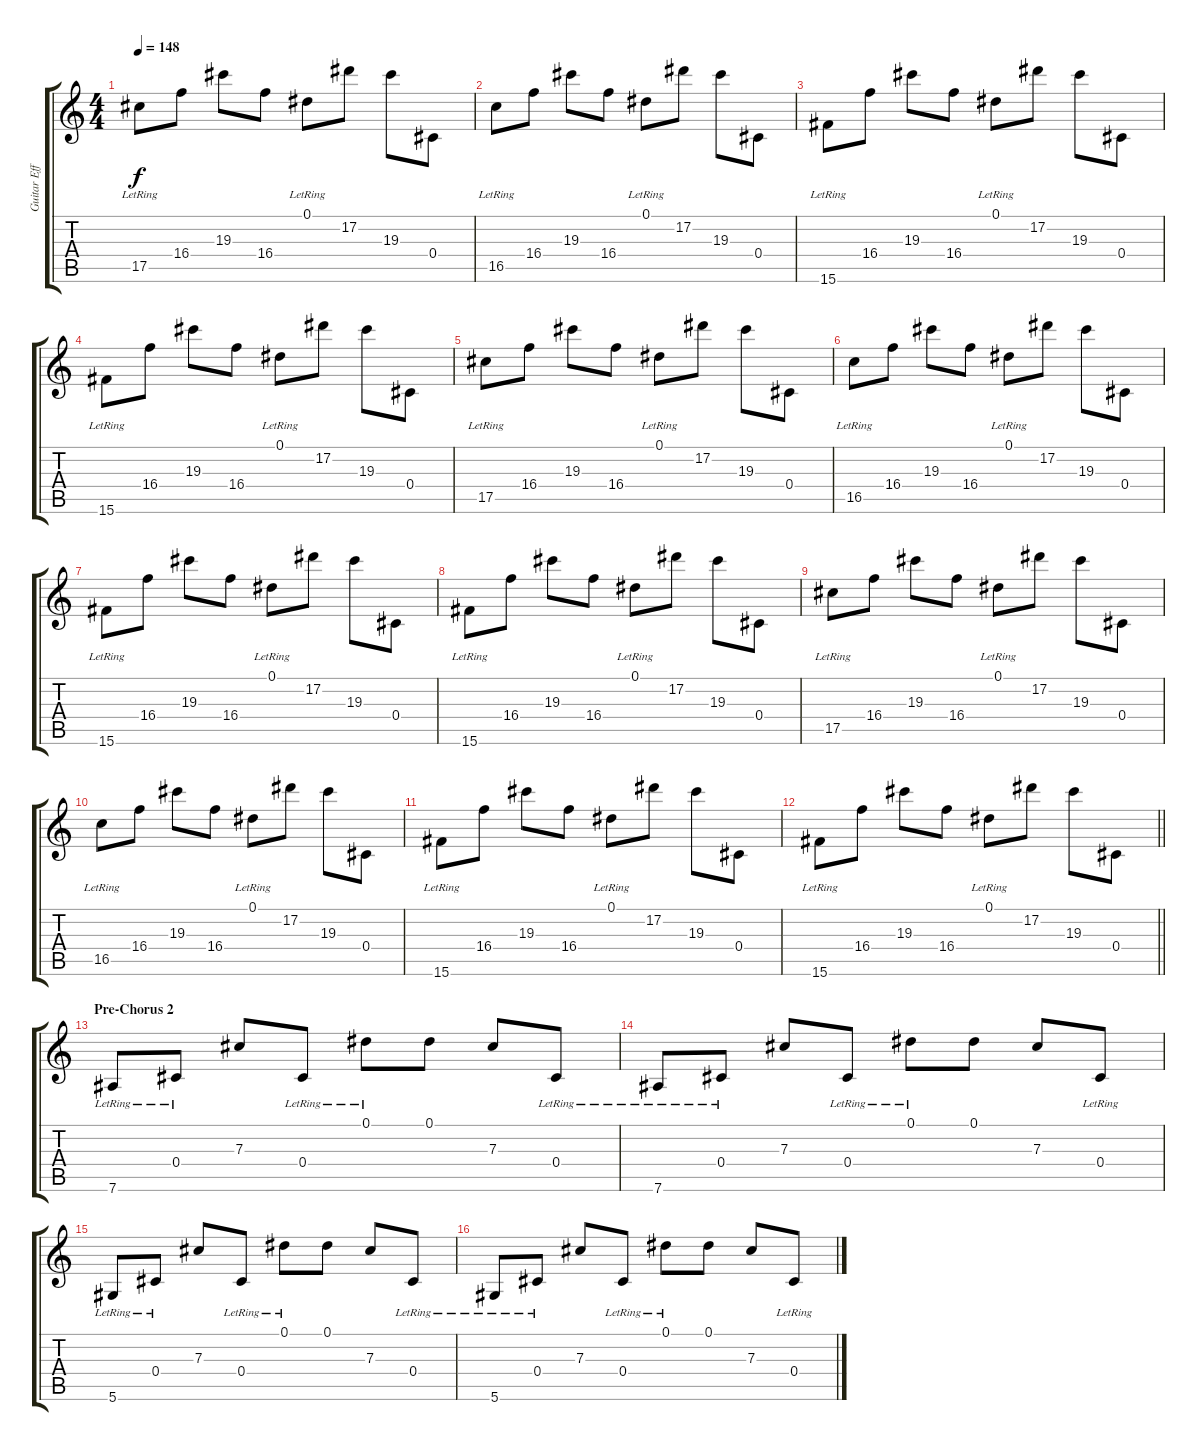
\track ("Guitar Effects" "Guitar Eff") {instrument overdrivenguitar}
\staff {score tabs}
\tuning (Eb4 Bb3 Gb3 Db3 Ab2 Eb2) {hide}
\ts (4 4)
\tempo 148
\clef g2
\ks c
17.5{lr}.8{dy f} 16.4.8 19.3.8 16.4.8 0.1{lr}.8 17.2.8 19.3.8 0.4.8 |
16.5{lr}.8 16.4.8 19.3.8 16.4.8 0.1{lr}.8 17.2.8 19.3.8 0.4.8 |
15.6{lr}.8 16.4.8 19.3.8 16.4.8 0.1{lr}.8 17.2.8 19.3.8 0.4.8 |
15.6{lr}.8 16.4.8 19.3.8 16.4.8 0.1{lr}.8 17.2.8 19.3.8 0.4.8 |
17.5{lr}.8 16.4.8 19.3.8 16.4.8 0.1{lr}.8 17.2.8 19.3.8 0.4.8 |
16.5{lr}.8 16.4.8 19.3.8 16.4.8 0.1{lr}.8 17.2.8 19.3.8 0.4.8 |
15.6{lr}.8 16.4.8 19.3.8 16.4.8 0.1{lr}.8 17.2.8 19.3.8 0.4.8 |
15.6{lr}.8 16.4.8 19.3.8 16.4.8 0.1{lr}.8 17.2.8 19.3.8 0.4.8 |
17.5{lr}.8 16.4.8 19.3.8 16.4.8 0.1{lr}.8 17.2.8 19.3.8 0.4.8 |
16.5{lr}.8 16.4.8 19.3.8 16.4.8 0.1{lr}.8 17.2.8 19.3.8 0.4.8 |
15.6{lr}.8 16.4.8 19.3.8 16.4.8 0.1{lr}.8 17.2.8 19.3.8 0.4.8 |
\barLineRight lightlight
15.6{lr}.8 16.4.8 19.3.8 16.4.8 0.1{lr}.8 17.2.8 19.3.8 0.4.8 |
\section ("" "Pre-Chorus 2")
7.6{lr}.8{volume 8 instrument overdrivenguitar} 0.4{lr}.8 7.3.8 0.4{lr}.8 0.1{lr}.8 0.1.8 7.3.8 0.4{lr}.8 |
7.6{lr}.8 0.4{lr}.8 7.3.8 0.4{lr}.8 0.1{lr}.8 0.1.8 7.3.8 0.4{lr}.8 |
5.6{lr}.8 0.4{lr}.8 7.3.8 0.4{lr}.8 0.1{lr}.8 0.1.8 7.3.8 0.4{lr}.8 |
5.6{lr}.8 0.4{lr}.8 7.3.8 0.4{lr}.8 0.1{lr}.8 0.1.8 7.3.8 0.4{lr}.8
